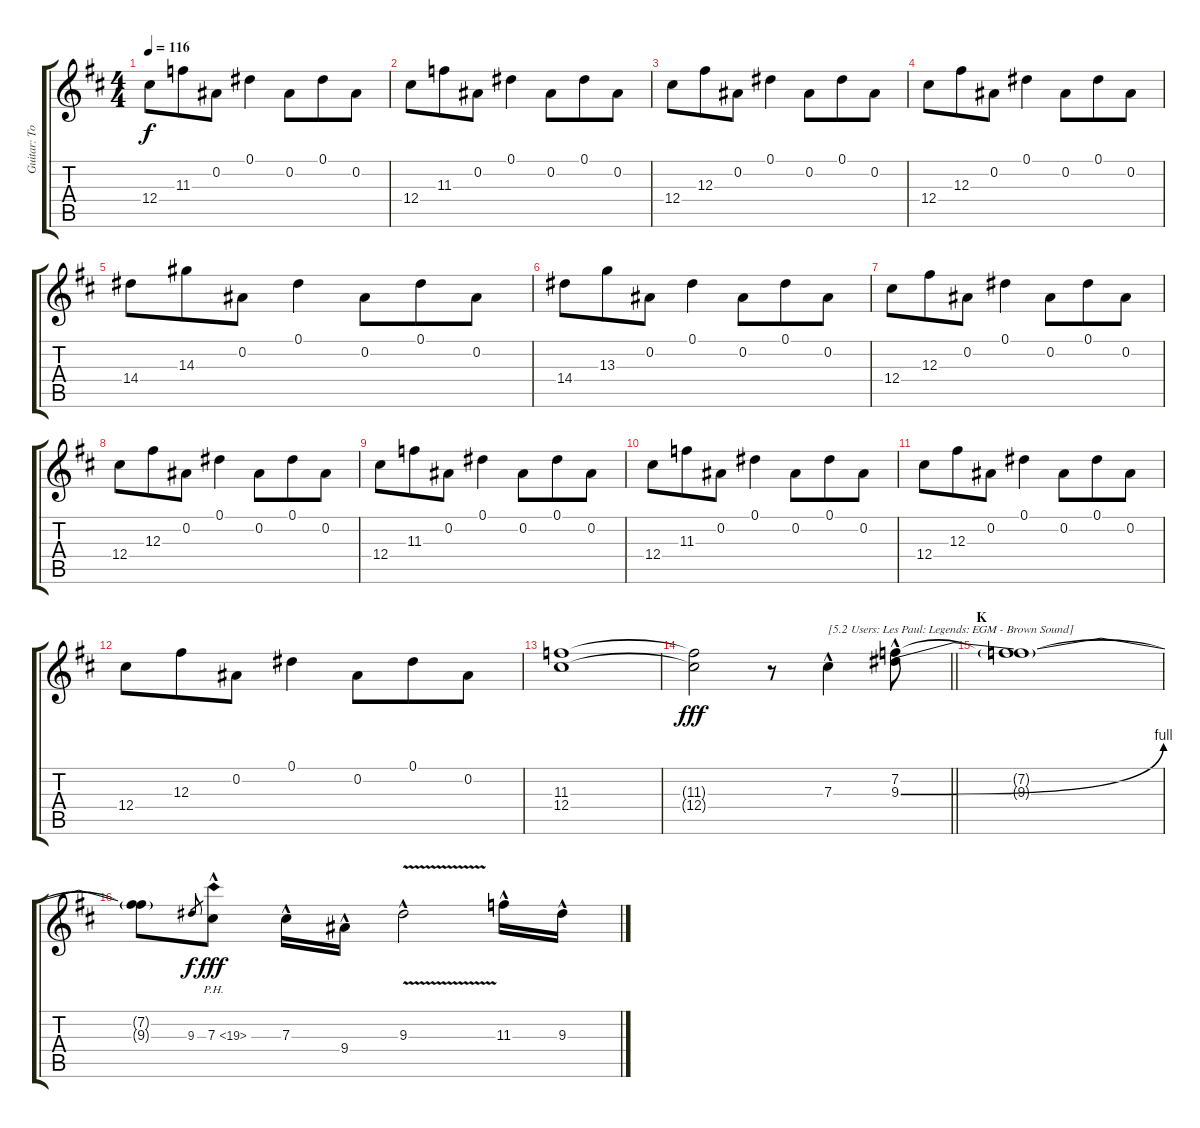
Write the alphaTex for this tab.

\track ("Guitar: Tony" "Guitar: To") {instrument electricguitarclean}
\staff {score tabs}
\tuning (Eb4 Bb3 Gb3 Db3 Ab2 Eb2) {hide}
\ts (4 4)
\tempo 116
\clef g2
\ks d
12.4.8{dy f} 11.3.8{beam merge} 0.2.8 0.1.4 0.2.8{beam merge} 0.1.8 0.2.8 |
12.4.8 11.3.8{beam merge} 0.2.8 0.1.4 0.2.8{beam merge} 0.1.8 0.2.8 |
12.4.8 12.3.8{beam merge} 0.2.8 0.1.4 0.2.8{beam merge} 0.1.8 0.2.8 |
12.4.8 12.3.8{beam merge} 0.2.8 0.1.4 0.2.8{beam merge} 0.1.8 0.2.8 |
14.4.8 14.3.8{beam merge} 0.2.8 0.1.4 0.2.8{beam merge} 0.1.8 0.2.8 |
14.4.8 13.3.8{beam merge} 0.2.8 0.1.4 0.2.8{beam merge} 0.1.8 0.2.8 |
12.4.8 12.3.8{beam merge} 0.2.8 0.1.4 0.2.8{beam merge} 0.1.8 0.2.8 |
12.4.8 12.3.8{beam merge} 0.2.8 0.1.4 0.2.8{beam merge} 0.1.8 0.2.8 |
12.4.8 11.3.8{beam merge} 0.2.8 0.1.4 0.2.8{beam merge} 0.1.8 0.2.8 |
12.4.8 11.3.8{beam merge} 0.2.8 0.1.4 0.2.8{beam merge} 0.1.8 0.2.8 |
12.4.8 12.3.8{beam merge} 0.2.8 0.1.4 0.2.8{beam merge} 0.1.8 0.2.8 |
12.4.8 12.3.8{beam merge} 0.2.8 0.1.4 0.2.8{beam merge} 0.1.8 0.2.8 |
(11.3 12.4).1 |
\barLineRight lightlight
(11.3{t} 12.4{t}).2{dy fff} r.8 7.3{hac}.4{txt "[5.2 Users: Les Paul: Legends: EGM - Brown Sound]" volume 16 instrument overdrivenguitar} (7.2{hac} 9.3{be (bend 0 0 60 4) hac}).8 |
\section ("" "K")
(7.2{t} 9.3{t}).1 |
(7.2{t} 9.3{t}).8 9.3.8{gr dy f} 7.3{ph 12 hac}.8{dy fff} 7.3{hac}.16 9.4{hac}.16 9.3{v hac}.2 11.3{hac}.16 9.3{hac}.16
